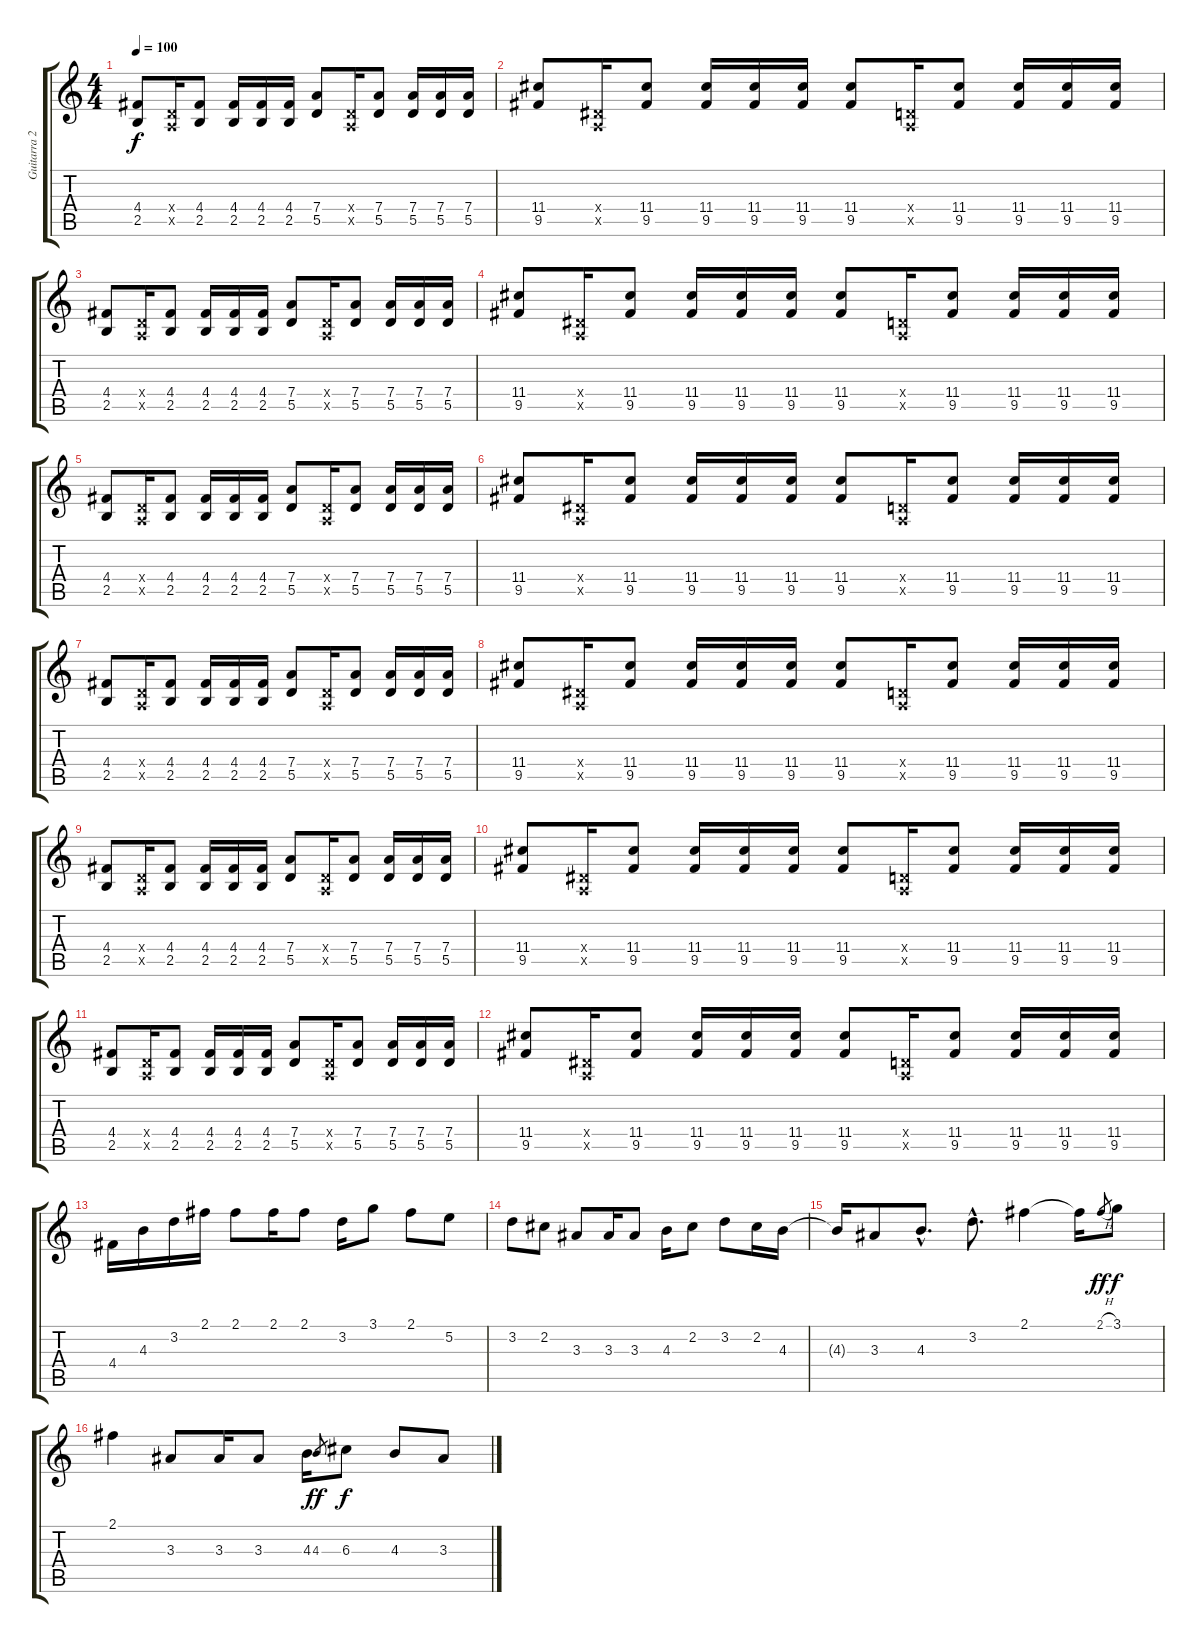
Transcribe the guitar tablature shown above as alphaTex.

\track ("Guitarra 2" "Guitarra 2") {instrument electricguitarclean}
\staff {score tabs}
\tuning (E4 B3 G3 D3 A2 E2) {hide}
\ts (4 4)
\tempo 100
\clef g2
\ks c
(4.4 2.5).8{dy f} (0.4{x} 0.5{x}).16 (4.4 2.5).8 (4.4 2.5).16 (4.4 2.5).16 (4.4 2.5).16 (7.4 5.5).8 (0.4{x} 0.5{x}).16 (7.4 5.5).8 (7.4 5.5).16 (7.4 5.5).16 (7.4 5.5).16 |
(11.4 9.5).8 (1.4{x} 0.5{x}).16 (11.4 9.5).8 (11.4 9.5).16 (11.4 9.5).16 (11.4 9.5).16 (11.4 9.5).8 (0.4{x} 0.5{x}).16 (11.4 9.5).8 (11.4 9.5).16 (11.4 9.5).16 (11.4 9.5).16 |
(4.4 2.5).8 (0.4{x} 0.5{x}).16 (4.4 2.5).8 (4.4 2.5).16 (4.4 2.5).16 (4.4 2.5).16 (7.4 5.5).8 (0.4{x} 0.5{x}).16 (7.4 5.5).8 (7.4 5.5).16 (7.4 5.5).16 (7.4 5.5).16 |
(11.4 9.5).8 (1.4{x} 0.5{x}).16 (11.4 9.5).8 (11.4 9.5).16 (11.4 9.5).16 (11.4 9.5).16 (11.4 9.5).8 (0.4{x} 0.5{x}).16 (11.4 9.5).8 (11.4 9.5).16 (11.4 9.5).16 (11.4 9.5).16 |
(4.4 2.5).8 (0.4{x} 0.5{x}).16 (4.4 2.5).8 (4.4 2.5).16 (4.4 2.5).16 (4.4 2.5).16 (7.4 5.5).8 (0.4{x} 0.5{x}).16 (7.4 5.5).8 (7.4 5.5).16 (7.4 5.5).16 (7.4 5.5).16 |
(11.4 9.5).8 (1.4{x} 0.5{x}).16 (11.4 9.5).8 (11.4 9.5).16 (11.4 9.5).16 (11.4 9.5).16 (11.4 9.5).8 (0.4{x} 0.5{x}).16 (11.4 9.5).8 (11.4 9.5).16 (11.4 9.5).16 (11.4 9.5).16 |
(4.4 2.5).8 (0.4{x} 0.5{x}).16 (4.4 2.5).8 (4.4 2.5).16 (4.4 2.5).16 (4.4 2.5).16 (7.4 5.5).8 (0.4{x} 0.5{x}).16 (7.4 5.5).8 (7.4 5.5).16 (7.4 5.5).16 (7.4 5.5).16 |
(11.4 9.5).8 (1.4{x} 0.5{x}).16 (11.4 9.5).8 (11.4 9.5).16 (11.4 9.5).16 (11.4 9.5).16 (11.4 9.5).8 (0.4{x} 0.5{x}).16 (11.4 9.5).8 (11.4 9.5).16 (11.4 9.5).16 (11.4 9.5).16 |
(4.4 2.5).8 (0.4{x} 0.5{x}).16 (4.4 2.5).8 (4.4 2.5).16 (4.4 2.5).16 (4.4 2.5).16 (7.4 5.5).8 (0.4{x} 0.5{x}).16 (7.4 5.5).8 (7.4 5.5).16 (7.4 5.5).16 (7.4 5.5).16 |
(11.4 9.5).8 (1.4{x} 0.5{x}).16 (11.4 9.5).8 (11.4 9.5).16 (11.4 9.5).16 (11.4 9.5).16 (11.4 9.5).8 (0.4{x} 0.5{x}).16 (11.4 9.5).8 (11.4 9.5).16 (11.4 9.5).16 (11.4 9.5).16 |
(4.4 2.5).8 (0.4{x} 0.5{x}).16 (4.4 2.5).8 (4.4 2.5).16 (4.4 2.5).16 (4.4 2.5).16 (7.4 5.5).8 (0.4{x} 0.5{x}).16 (7.4 5.5).8 (7.4 5.5).16 (7.4 5.5).16 (7.4 5.5).16 |
(11.4 9.5).8 (1.4{x} 0.5{x}).16 (11.4 9.5).8 (11.4 9.5).16 (11.4 9.5).16 (11.4 9.5).16 (11.4 9.5).8 (0.4{x} 0.5{x}).16 (11.4 9.5).8 (11.4 9.5).16 (11.4 9.5).16 (11.4 9.5).16 |
4.4.16{volume 12 instrument overdrivenguitar} 4.3.16 3.2.16 2.1.16 2.1.8 2.1.16 2.1.8 3.2.16 3.1.8 2.1.8 5.2.8 |
3.2.8 2.2.8 3.3.8 3.3.16 3.3.8 4.3.16 2.2.8 3.2.8 2.2.16 4.3.16 |
4.3{t}.16 3.3.8 4.3{hac}.8{d} 3.2{hac}.8{d} 2.1.4 2.1{t}.16 2.1{h}.8{gr dy ff} 3.1.8{dy f} |
2.1.4 3.3.8 3.3.16 3.3.8 4.3.16 4.3.8{gr dy ff} 6.3.8{dy f} 4.3.8 3.3.8
